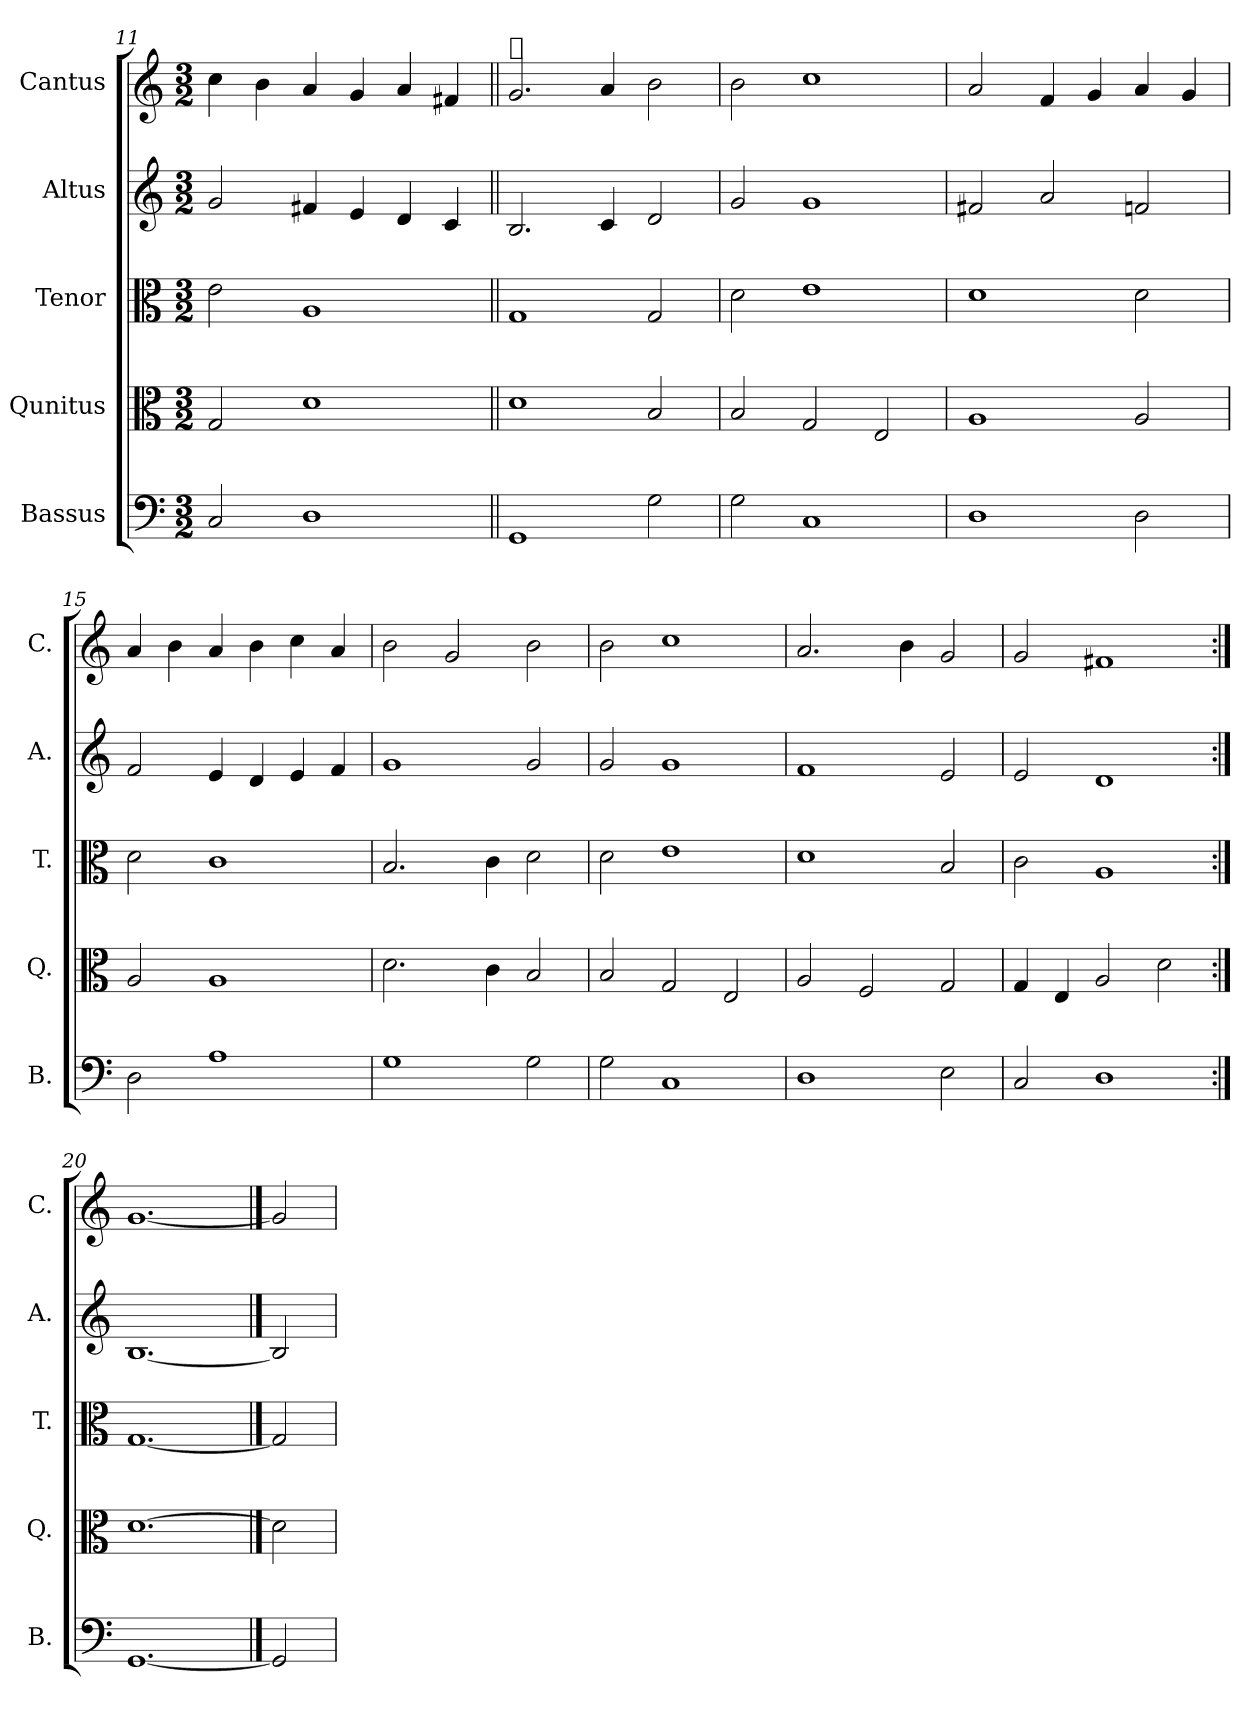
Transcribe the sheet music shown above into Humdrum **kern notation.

**kern	**kern	**kern	**kern	**kern
*part5	*part4	*part3	*part2	*part1
*staff5	*staff4	*staff3	*staff2	*staff1
*I"Bassus	*I"Qunitus	*I"Tenor	*I"Altus	*I"Cantus
*I'B.	*I'Q.	*I'T.	*I'A.	*I'C.
!!LO:PB:g=z
*clefF4	*clefC3	*clefC3	*clefG2	*clefG2
*k[]	*k[]	*k[]	*k[]	*k[]
*M3/2	*M3/2	*M3/2	*M3/2	*M3/2
=11	=11	=11	=11	=11
2C/	2G/	2e\	2g/	4cc\
.	.	.	.	4b\
1D	1d	1A	4f#X/	4a/
.	.	.	4e/	4g/
.	.	.	4d/	4a/
.	.	.	4c/	4f#X/
=12||	=12||	=12||	=12||	=12||
!	!	!	!	!LO:TX:a:t=𝄋
1GG	1d	1G	2.B/	2.g/
.	.	.	4c/	4a/
2G\	2B/	2G/	2d/	2b\
=13	=13	=13	=13	=13
2G\	2B/	2d\	2g/	2b\
1C	2G/	1e	1g	1cc
.	2E/	.	.	.
=14	=14	=14	=14	=14
1D	1A	1d	2f#X/	2a/
.	.	.	2a/	4f/
.	.	.	.	4g/
2D\	2A/	2d\	2fn/	4a/
.	.	.	.	4g/
!!LO:LB:g=z
=15	=15	=15	=15	=15
2D\	2A/	2d\	2f/	4a/
.	.	.	.	4b\
1A	1A	1c	4e/	4a/
.	.	.	4d/	4b\
.	.	.	4e/	4cc\
.	.	.	4f/	4a/
=16	=16	=16	=16	=16
1G	2.d\	2.B/	1g	2b\
.	.	.	.	2g/
.	4c\	4c\	.	.
2G\	2B/	2d\	2g/	2b\
=17	=17	=17	=17	=17
2G\	2B/	2d\	2g/	2b\
1C	2G/	1e	1g	1cc
.	2E/	.	.	.
!!LO:PB:g=z
=18	=18	=18	=18	=18
1D	2A/	1d	1f	2.a/
.	2F/	.	.	.
.	.	.	.	4b\
2E\	2G/	2B/	2e/	2g/
=19	=19	=19	=19	=19
2C/	4G/	2c\	2e/	2g/
.	4E/	.	.	.
1D	2A/	1A	1d	1f#X
.	2d\	.	.	.
=20:|!	=20:|!	=20:|!	=20:|!	=20:|!
[1.GG	[1.d	[1.G	[1.B	[1.g
==21	==21	==21	==21	==21
2GG]	2d]	2G]	2B]	2g]
=	=	=	=	=
*-	*-	*-	*-	*-
